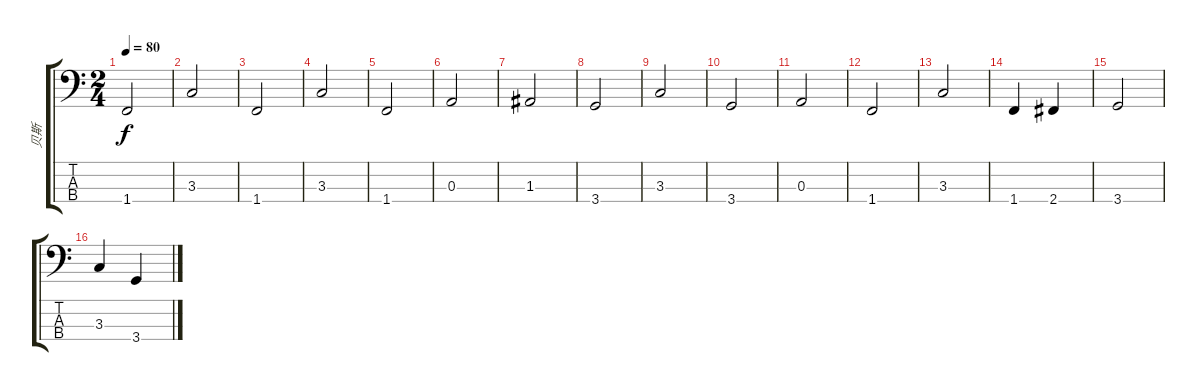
\track ("贝斯" "贝斯") {instrument electricbassfinger}
\staff {score tabs}
\tuning (G2 D2 A1 E1) {hide}
\ts (2 4)
\tempo 80
\clef f4
\ks c
1.4.2{dy f} |
3.3.2 |
1.4.2 |
3.3.2 |
1.4.2 |
0.3.2 |
1.3.2 |
3.4.2 |
3.3.2 |
3.4.2 |
0.3.2 |
1.4.2 |
3.3.2 |
1.4.4 2.4.4 |
3.4.2 |
3.3.4 3.4.4
